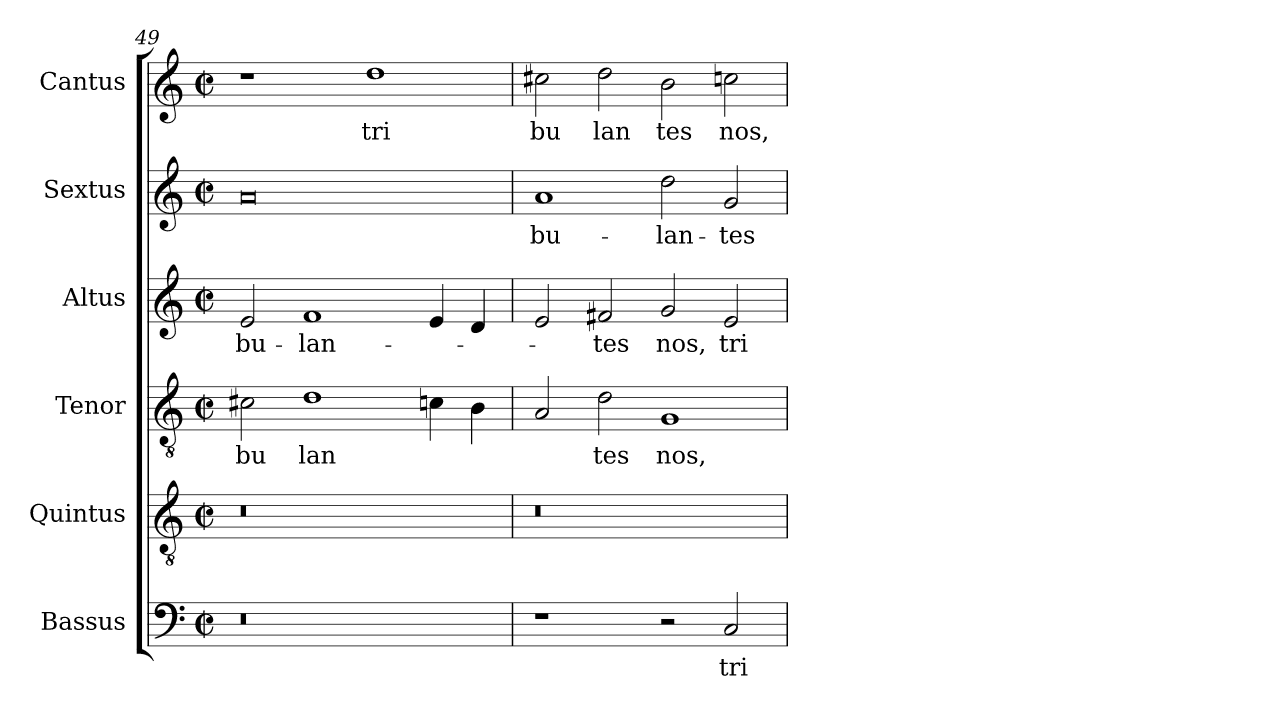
**kern	**text	**kern	**kern	**text	**kern	**text	**kern	**text	**kern	**text
*part6	*part6	*part5	*part4	*part4	*part3	*part3	*part2	*part2	*part1	*part1
*staff6	*staff6	*staff5	*staff4	*staff4	*staff3	*staff3	*staff2	*staff2	*staff1	*staff1
*I"Bassus	*	*I"Quintus	*I"Tenor	*	*I"Altus	*	*I"Sextus	*	*I"Cantus	*
*clefF4	*	*clefGv2	*clefGv2	*	*clefG2	*	*clefG2	*	*clefG2	*
*k[]	*	*	*	*	*	*	*	*	*	*
*C:	*	*	*	*	*	*	*	*	*	*
*M2/2	*	*M2/2	*M2/2	*	*M2/2	*	*M2/2	*	*M2/2	*
*met(c|)	*	*met(c|)	*met(c|)	*	*met(c|)	*	*met(c|)	*	*met(c|)	*
=49	=49	=49	=49	=49	=49	=49	=49	=49	=49	=49
!	!	!	!	!LO:LY:b:cj	!	!LO:LY:b:cj	!	!	!	!
0r	.	0r	2c#X\	bu	2e/	-bu-	0a	.	1r	.
!	!	!	!	!LO:LY:b:cj	!	!LO:LY:b:cj	!	!	!	!
.	.	.	1d	lan	1f	-lan-	.	.	.	.
!	!	!	!	!	!	!	!	!	!	!LO:LY:b:cj
.	.	.	.	.	.	.	.	.	1dd	tri
.	.	.	4cn\	.	4e/	.	.	.	.	.
.	.	.	4B\	.	4d/	.	.	.	.	.
=50	=50	=50	=50	=50	=50	=50	=50	=50	=50	=50
!	!	!	!	!	!	!	!	!LO:LY:b:cj	!	!LO:LY:b:cj
1r	.	0r	2A/	.	2e/	.	1a	-bu-	2cc#X\	bu
!	!	!	!	!LO:LY:b:cj	!	!LO:LY:b:cj	!	!	!	!LO:LY:b:cj
.	.	.	2d\	tes	2f#X/	-tes	.	.	2dd\	lan
!	!	!	!	!LO:LY:b:cj	!	!LO:LY:b:cj	!	!LO:LY:b:cj	!	!LO:LY:b:cj
2r	.	.	1G	nos,	2g/	nos,	2dd\	-lan-	2b\	tes
!	!LO:LY:b:cj	!	!	!	!	!LO:LY:b:cj	!	!LO:LY:b:cj	!	!LO:LY:b:cj
2C/	tri	.	.	.	2e/	tri-	2g/	-tes	2ccn\	nos,
=	=	=	=	=	=	=	=	=	=	=
*-	*-	*-	*-	*-	*-	*-	*-	*-	*-	*-
